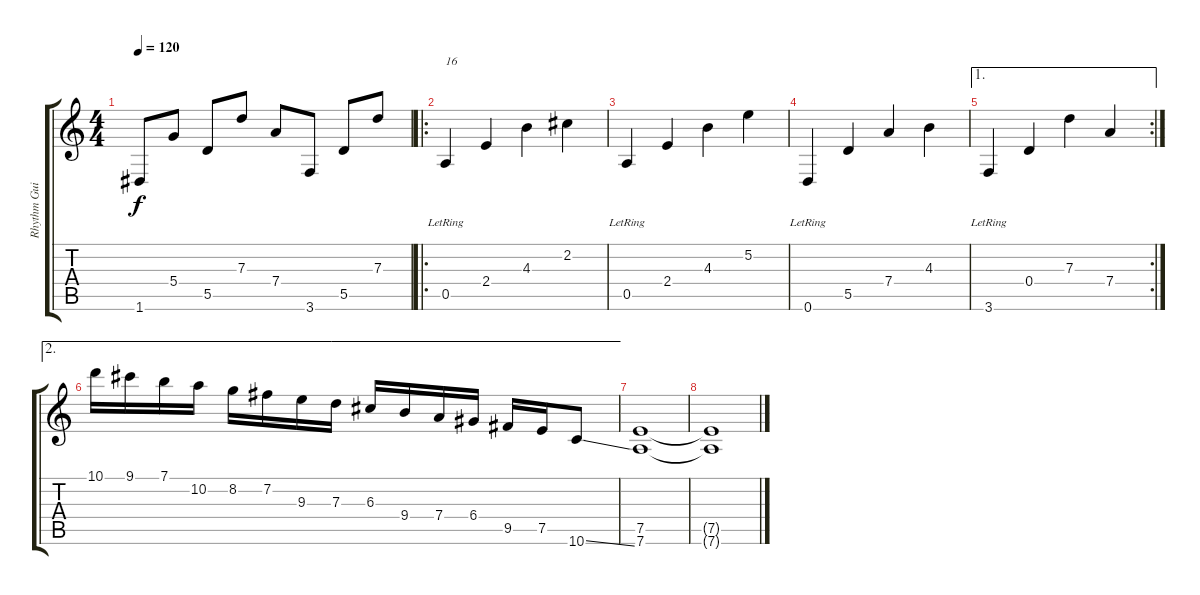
\track ("Rhythm Guitar" "Rhythm Gui") {instrument distortionguitar}
\staff {score tabs}
\tuning (E4 B3 G3 D3 A2 D2) {hide}
\ts (4 4)
\tempo 120
\clef g2
\ks c
1.6.8{dy f} 5.4.8 5.5.8 7.3.8 7.4.8 3.6.8 5.5.8 7.3.8 |
\ro
0.5{lr}.4{txt "16" volume 16} 2.4.4 4.3.4 2.2.4 |
0.5{lr}.4 2.4.4 4.3.4 5.2.4 |
0.6{lr}.4 5.5.4 7.4.4 4.3.4 |
\ae 1
\rc 2
3.6{lr}.4 0.4.4 7.3.4 7.4.4 |
\ae 2
10.1.16 9.1.16 7.1.16 10.2.16 8.2.16 7.2.16 9.3.16 7.3.16 6.3.16 9.4.16 7.4.16 6.4.16 9.5.16 7.5.16 10.6{ss}.8 |
(7.5 7.6).1 |
(7.5{t} 7.6{t}).1
